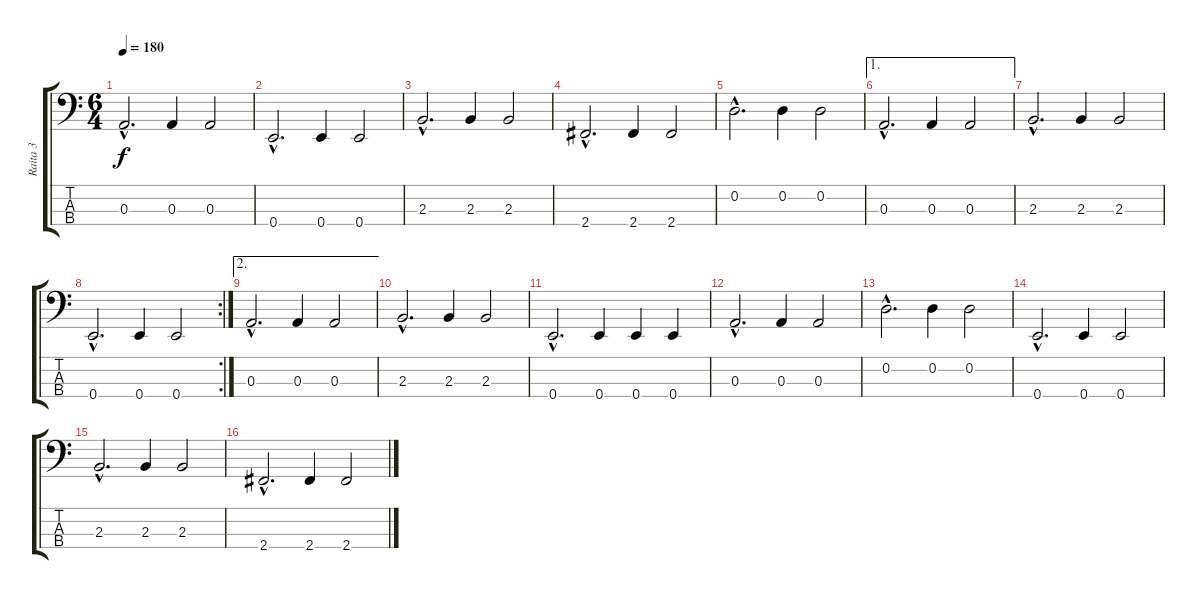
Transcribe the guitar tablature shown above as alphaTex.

\track ("Raita 3" "Raita 3") {instrument electricbassfinger}
\staff {score tabs}
\tuning (G2 D2 A1 E1) {hide}
\ts (6 4)
\tempo 180
\clef f4
\ks c
0.3{hac}.2{d dy f instrument electricbassfinger} 0.3.4 0.3.2 |
0.4{hac}.2{d} 0.4.4 0.4.2 |
2.3{hac}.2{d} 2.3.4 2.3.2 |
2.4{hac}.2{d} 2.4.4 2.4.2 |
0.2{hac}.2{d} 0.2.4 0.2.2 |
\ae 1
0.3{hac}.2{d} 0.3.4 0.3.2 |
2.3{hac}.2{d} 2.3.4 2.3.2 |
\rc 2
0.4{hac}.2{d} 0.4.4 0.4.2 |
\ae 2
0.3{hac}.2{d} 0.3.4 0.3.2 |
2.3{hac}.2{d} 2.3.4 2.3.2 |
0.4{hac}.2{d} 0.4.4 0.4.4 0.4.4 |
0.3{hac}.2{d} 0.3.4 0.3.2 |
0.2{hac}.2{d} 0.2.4 0.2.2 |
0.4{hac}.2{d} 0.4.4 0.4.2 |
2.3{hac}.2{d} 2.3.4 2.3.2 |
2.4{hac}.2{d} 2.4.4 2.4.2
